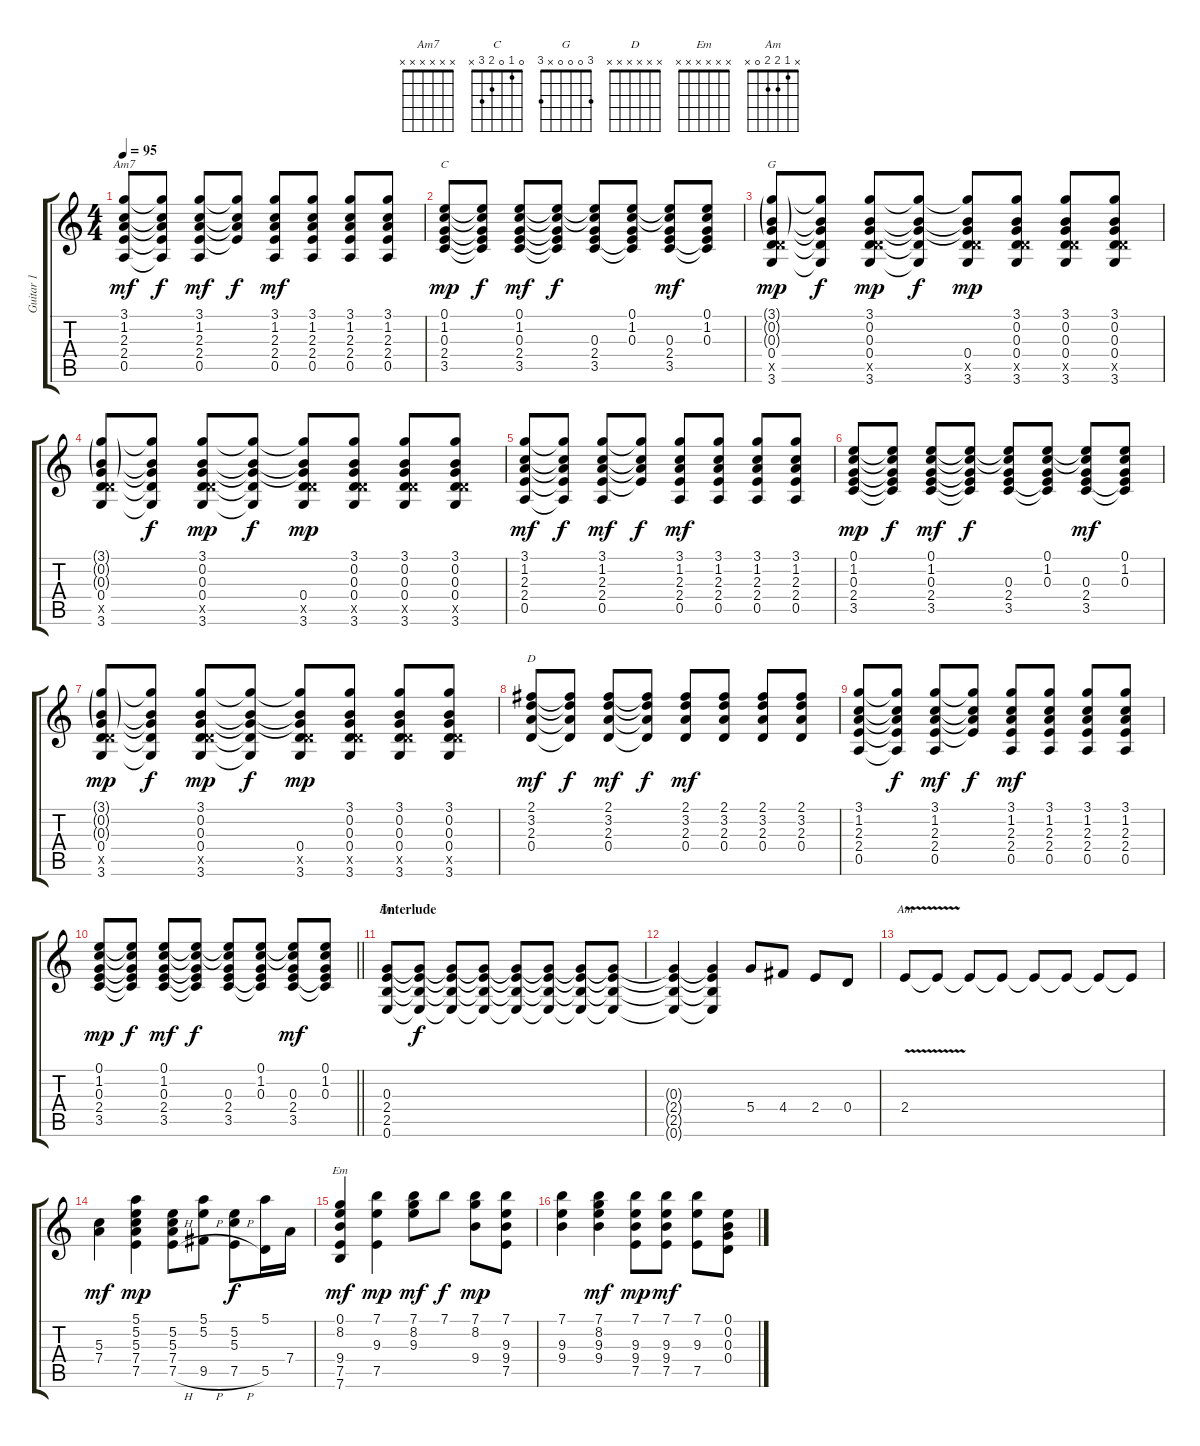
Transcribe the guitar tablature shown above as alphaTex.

\track ("Guitar 1" "Guitar 1") {instrument electricguitarclean}
\staff {score tabs}
\tuning (E4 B3 G3 D3 A2 E2) {hide}
\chord ("Am7" x x x x x x)
\chord ("C" 0 1 0 2 3 x)
\chord ("G" 3 0 0 0 x 3)
\chord ("D" x x x x x x)
\chord ("Em" x x 0 2 2 0)
\chord ("Am" x 1 2 2 0 x)
\chord ("Em" x x x x x x)
\ts (4 4)
\tempo 95
\clef g2
\ks c
(3.1 1.2 2.3 2.4 0.5).8{ch "Am7" dy mf} (3.1{t} 1.2{t} 2.3{t} 2.4{t} 0.5{t}).8{dy f} (3.1 1.2 2.3 2.4 0.5).8{dy mf} (3.1{t} 1.2{t} 2.3{t} 2.4{t}).8{dy f} (3.1 1.2 2.3 2.4 0.5).8{dy mf} (3.1 1.2 2.3 2.4 0.5).8 (3.1 1.2 2.3 2.4 0.5).8 (3.1 1.2 2.3 2.4 0.5).8 |
(0.1 1.2 0.3 2.4 3.5).8{ch "C" dy mp} (0.1{t} 1.2{t} 0.3{t} 2.4{t} 3.5{t}).8{dy f} (0.1 1.2 0.3 2.4 3.5).8{dy mf} (0.1{t} 1.2{t} 0.3{t} 2.4{t} 3.5{t}).8{dy f} (0.1{t} 1.2{t} 0.3 2.4 3.5).8 (0.1 1.2 0.3 2.4{t} 3.5{t}).8 (0.1{t} 1.2{t} 0.3 2.4 3.5).8{dy mf} (0.1 1.2 0.3 2.4{t} 3.5{t}).8 |
(3.1{g} 0.2{g} 0.3{g} 0.4 5.5{x} 3.6).8{ch "G" dy mp} (3.1{t} 0.2{t} 0.3{t} 0.4{t} 3.6{t}).8{dy f} (3.1 0.2 0.3 0.4 5.5{x} 3.6).8{dy mp} (3.1{t} 0.2{t} 0.3{t} 0.4{t} 3.6{t}).8{dy f} (3.1{t} 0.2{t} 0.3{t} 0.4 5.5{x} 3.6).8{dy mp} (3.1 0.2 0.3 0.4 5.5{x} 3.6).8 (3.1 0.2 0.3 0.4 5.5{x} 3.6).8 (3.1 0.2 0.3 0.4 5.5{x} 3.6).8 |
(3.1{g} 0.2{g} 0.3{g} 0.4 5.5{x} 3.6).8 (3.1{t} 0.2{t} 0.3{t} 0.4{t} 3.6{t}).8{dy f} (3.1 0.2 0.3 0.4 5.5{x} 3.6).8{dy mp} (3.1{t} 0.2{t} 0.3{t} 0.4{t} 3.6{t}).8{dy f} (3.1{t} 0.2{t} 0.3{t} 0.4 5.5{x} 3.6).8{dy mp} (3.1 0.2 0.3 0.4 5.5{x} 3.6).8 (3.1 0.2 0.3 0.4 5.5{x} 3.6).8 (3.1 0.2 0.3 0.4 5.5{x} 3.6).8 |
(3.1 1.2 2.3 2.4 0.5).8{dy mf} (3.1{t} 1.2{t} 2.3{t} 2.4{t} 0.5{t}).8{dy f} (3.1 1.2 2.3 2.4 0.5).8{dy mf} (3.1{t} 1.2{t} 2.3{t} 2.4{t}).8{dy f} (3.1 1.2 2.3 2.4 0.5).8{dy mf} (3.1 1.2 2.3 2.4 0.5).8 (3.1 1.2 2.3 2.4 0.5).8 (3.1 1.2 2.3 2.4 0.5).8 |
(0.1 1.2 0.3 2.4 3.5).8{dy mp} (0.1{t} 1.2{t} 0.3{t} 2.4{t} 3.5{t}).8{dy f} (0.1 1.2 0.3 2.4 3.5).8{dy mf} (0.1{t} 1.2{t} 0.3{t} 2.4{t} 3.5{t}).8{dy f} (0.1{t} 1.2{t} 0.3 2.4 3.5).8 (0.1 1.2 0.3 2.4{t} 3.5{t}).8 (0.1{t} 1.2{t} 0.3 2.4 3.5).8{dy mf} (0.1 1.2 0.3 2.4{t} 3.5{t}).8 |
(3.1{g} 0.2{g} 0.3{g} 0.4 5.5{x} 3.6).8{dy mp} (3.1{t} 0.2{t} 0.3{t} 0.4{t} 3.6{t}).8{dy f} (3.1 0.2 0.3 0.4 5.5{x} 3.6).8{dy mp} (3.1{t} 0.2{t} 0.3{t} 0.4{t} 3.6{t}).8{dy f} (3.1{t} 0.2{t} 0.3{t} 0.4 5.5{x} 3.6).8{dy mp} (3.1 0.2 0.3 0.4 5.5{x} 3.6).8 (3.1 0.2 0.3 0.4 5.5{x} 3.6).8 (3.1 0.2 0.3 0.4 5.5{x} 3.6).8 |
(2.1 3.2 2.3 0.4).8{ch "D" dy mf} (2.1{t} 3.2{t} 2.3{t} 0.4{t}).8{dy f} (2.1 3.2 2.3 0.4).8{dy mf} (2.1{t} 3.2{t} 2.3{t} 0.4{t}).8{dy f} (2.1 3.2 2.3 0.4).8{dy mf} (2.1 3.2 2.3 0.4).8 (2.1 3.2 2.3 0.4).8 (2.1 3.2 2.3 0.4).8 |
(3.1 1.2 2.3 2.4 0.5).8 (3.1{t} 1.2{t} 2.3{t} 2.4{t} 0.5{t}).8{dy f} (3.1 1.2 2.3 2.4 0.5).8{dy mf} (3.1{t} 1.2{t} 2.3{t} 2.4{t}).8{dy f} (3.1 1.2 2.3 2.4 0.5).8{dy mf} (3.1 1.2 2.3 2.4 0.5).8 (3.1 1.2 2.3 2.4 0.5).8 (3.1 1.2 2.3 2.4 0.5).8 |
\barLineRight lightlight
(0.1 1.2 0.3 2.4 3.5).8{dy mp} (0.1{t} 1.2{t} 0.3{t} 2.4{t} 3.5{t}).8{dy f} (0.1 1.2 0.3 2.4 3.5).8{dy mf} (0.1{t} 1.2{t} 0.3{t} 2.4{t} 3.5{t}).8{dy f} (0.1{t} 1.2{t} 0.3 2.4 3.5).8 (0.1 1.2 0.3 2.4{t} 3.5{t}).8 (0.1{t} 1.2{t} 0.3 2.4 3.5).8{dy mf} (0.1 1.2 0.3 2.4{t} 3.5{t}).8 |
\section ("" "Interlude")
(0.3 2.4 2.5 0.6).8{ch "Em"} (0.3{t} 2.4{t} 2.5{t} 0.6{t}).8{dy f} (0.3{t} 2.4{t} 2.5{t} 0.6{t}).8 (0.3{t} 2.4{t} 2.5{t} 0.6{t}).8 (0.3{t} 2.4{t} 2.5{t} 0.6{t}).8 (0.3{t} 2.4{t} 2.5{t} 0.6{t}).8 (0.3{t} 2.4{t} 2.5{t} 0.6{t}).8 (0.3{t} 2.4{t} 2.5{t} 0.6{t}).8 |
(0.3{t} 2.4{t} 2.5{t} 0.6{t}).4 (0.3{t} 2.4{t} 2.5{t} 0.6{t}).4 5.4.8 4.4.8 2.4.8 0.4.8 |
2.4{v}.8{ch "Am"} 2.4{t}.8 2.4{t}.8 2.4{t}.8 2.4{t}.8 2.4{t}.8 2.4{t}.8 2.4{t}.8 |
(5.3 7.4).4{dy mf} (5.1 5.2 5.3 7.4 7.5).4{dy mp} (5.2 5.3 7.4 7.5{h}).8 (5.1 5.2 9.5{h}).8 (5.2 5.3 7.5{h}).8{dy f} (5.1 5.5).16 7.4.16 |
(0.1 8.2 9.4 7.5 7.6).4{ch "Em" dy mf} (7.1 9.3 7.5).4{dy mp} (7.1 8.2 9.3).8{dy mf} 7.1.8{dy f} (7.1 8.2 9.4).8{dy mp} (7.1 9.3 9.4 7.5).8 |
(7.1 9.3 9.4).4 (7.1 8.2 9.3 9.4).4{dy mf} (7.1 9.3 9.4 7.5).8{dy mp} (7.1 9.3 9.4 7.5).8{dy mf} (7.1 9.3 7.5).8 (0.1 0.2 0.3 0.4).8
